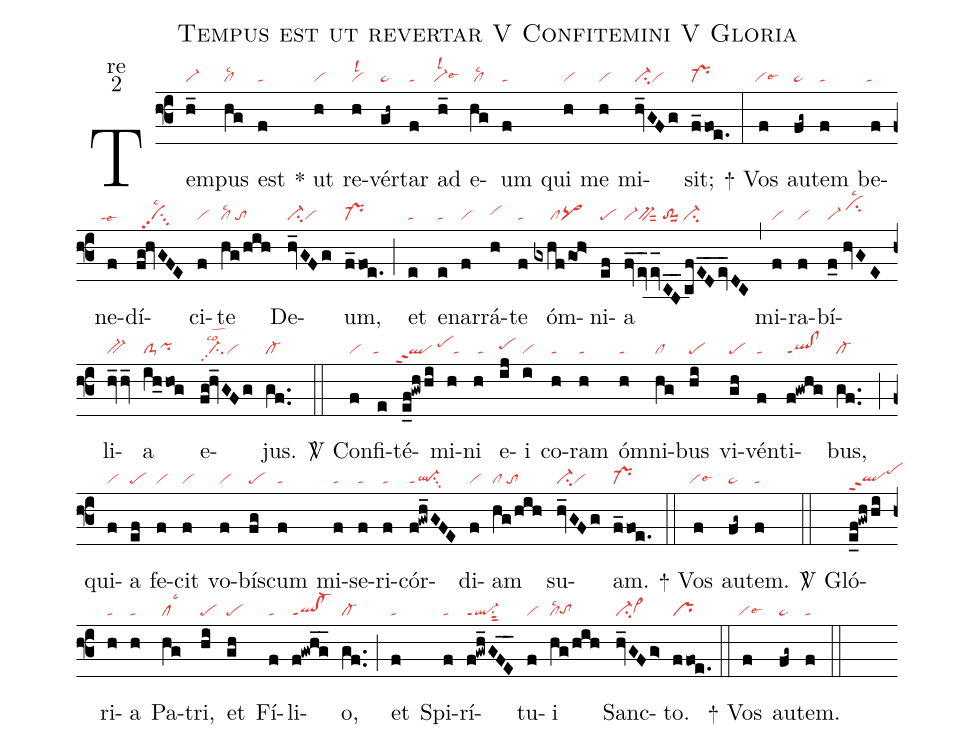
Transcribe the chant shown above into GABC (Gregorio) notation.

name:Tempus est ut revertar V Confitemini V Gloria;
office-part:re;
mode:2;
nabc-lines:1;
%%
(f3) Tem(h_|vi-)pus(hg|cllsc2) est(f|ta) <sp>*</sp> ut(h|vi) re(h|vilsl2)vér(gh~|pe~)tar(f|ta) ad(h_|`vi-lsl2lse6) e(hg|/cllsc2)um(f|ta) qui(h|vi) me(h|vi) mi(hv_GFg|ci-vi)sit;(f_foe.|pr-) (:)

<sp>+</sp> Vos(f|`vilse6) au(fg~|pe~)tem(f|ta) be(f|`ta)ne(f|``talse6)dí(fg!hvGFE|//visu3pp2lsc2)ci(f|vi)te(hg/hih|cllsc2/to) De(hv_GFg|ci-vi)um,(f_foe.|pr-) (;) et(e|ta) e(e|ta)nar(f|vi)rá(h|vihh)te(f|ta) óm(gxhfgoh>|/////clpq>)ni(ef|pe)a(fv_ev_evCB___cfED__ev_DC|vi-bv-sut2/to-1suu1/ci-) (,) mi(f|vi)ra(f|vi)bí(f_0//hvGE|vi-/cihjlsc2)li(hv_hv_|bv-)a(ih_hog|clS-pihh) e(fg!hv_GFg|//ci-pp2lsco2vi)jus.(gf..|cl-) (::)

<sp>V/</sp> Con(f|vi)fi(e|`ta)té(e_f!gwh/hi|``qlppt2/pehi)mi(h|//ta)ni(h|/ta) e(ij|pehh)i(i|vi) co(h|ta)ram(h|ta) óm(h|ta)ni(hg|cl)bus(hi|pe) vi(gh|pe)vén(f|ta)ti(f!gwhg|ql!clppt1)bus,(gf..|cl-) (;) qui(f|vi)a(ef|pe) fe(f|vi)cit(f|vi) vo(f|vi)bís(fg|pe)cum(f|ta) mi(f|ta)se(f|ta)ri(f|ta)cór(f!gwh_GFE|ql-ppt1su3)di(f|vi)am(hg/hih|cl/to) su(hv_GFg|ci-vi)am.(f_foe.|pr-) (::)

<sp>+</sp> Vos(f|`vilse6) au(fg~|pe~)tem.(f|ta) (::)

<sp>V/</sp> Gló(e_f!gwh/hi|qlhgppt2pehj)ri(h|ta)a(h|ta)
Pa(hg|cllsc3)tri,(hi|pe) et(gh|pe)
Fí(f|ta)li(f!gwhg__|ql!cl-ppt1)o,(gf..|cl-) (;)
et(f|ta)
Spi(f|ta)rí(f!gwh_GFE__|ql-ppt1su1sut2)tu(f|vi)i(hg/hih|cllsc2tohg)
Sanc(hv_GFg>|ci-vi>hg)to.(ffoe.|pr) (::)

<sp>+</sp> Vos(f|`vilse6) au(fg~|pe~)tem.(f|ta) (::)
